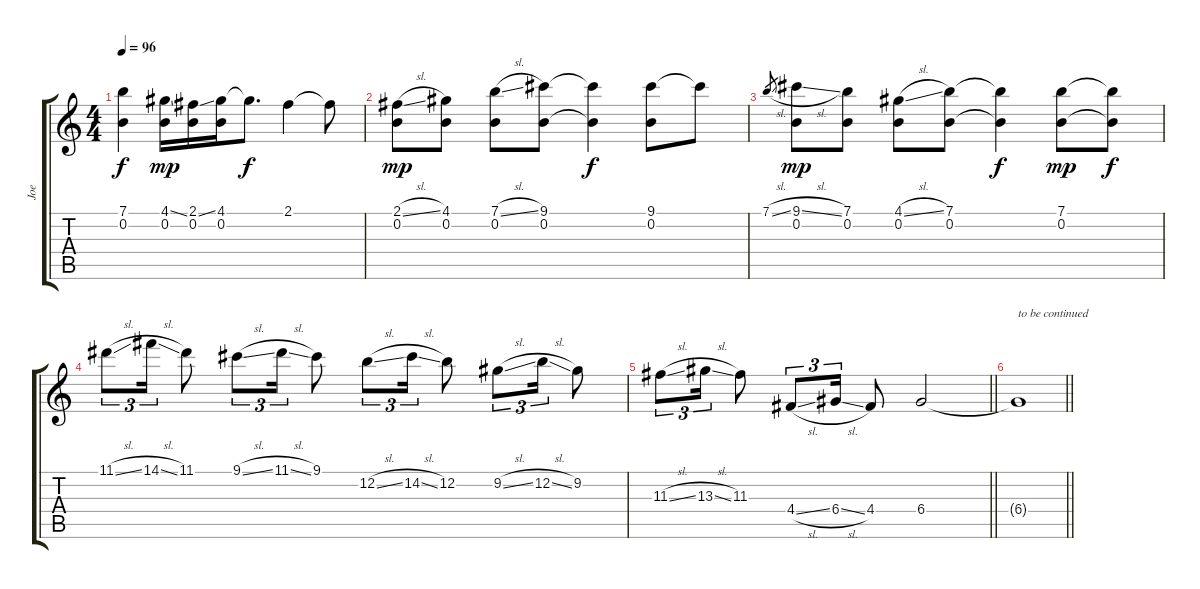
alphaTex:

\track ("Joe" "Joe") {instrument distortionguitar}
\staff {score tabs}
\tuning (E4 B3 G3 D3 A2 E2) {hide}
\ts (4 4)
\tempo 96
\clef g2
\ks c
(7.1{t} 0.2{t}).4{dy f} (4.1{ss} 0.2).16{dy mp} (2.1{ss} 0.2).16 (4.1 0.2).16 4.1{t}.8{d dy f} 2.1.4 2.1{t}.8 |
(2.1{sl} 0.2).8{dy mp} (4.1 0.2).8 (7.1{sl} 0.2).8 (9.1 0.2).8 (9.1{t} 0.2{t}).4{dy f} (9.1 0.2).8 9.1{t}.8 |
7.1{sl}.8{gr} (9.1{sl} 0.2).8{dy mp} (7.1 0.2).8 (4.1{sl} 0.2).8 (7.1 0.2).8 (7.1{t} 0.2{t}).4{dy f} (7.1 0.2).8{dy mp} (7.1{t} 0.2{t}).8{dy f} |
11.1{sl}.8{tu (3 2)} 14.1{sl}.16{tu (3 2)} 11.1.8 9.1{sl}.8{tu (3 2)} 11.1{sl}.16{tu (3 2)} 9.1.8 12.2{sl}.8{tu (3 2)} 14.2{sl}.16{tu (3 2)} 12.2.8 9.2{sl}.8{tu (3 2)} 12.2{sl}.16{tu (3 2)} 9.2.8 |
\barLineRight lightlight
11.3{sl}.8{tu (3 2)} 13.3{sl}.16{tu (3 2)} 11.3.8 4.4{sl}.8{tu (3 2)} 6.4{sl}.16{tu (3 2)} 4.4.8 6.4.2 |
\barLineRight lightlight
6.4{t}.1{txt "to be continued"}
